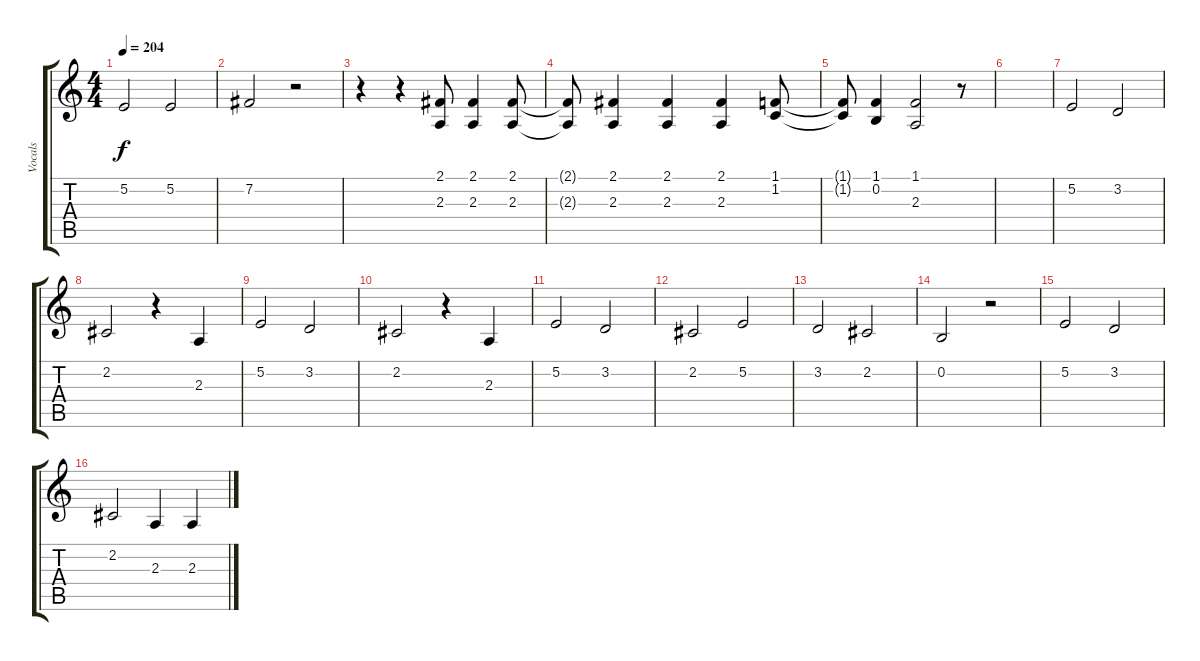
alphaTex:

\track ("Vocals" "Vocals") {instrument bassoon}
\staff {score tabs}
\tuning (E4 B3 G3 D3 A2 E2) {hide}
\ts (4 4)
\tempo 204
\clef g2
\ks c
5.2.2{dy f} 5.2.2 |
7.2.2 r.2 |
r.4 r.4 (2.1 2.3).8 (2.1 2.3).4 (2.1 2.3).8 |
(2.1{t} 2.3{t}).8 (2.1 2.3).4 (2.1 2.3).4 (2.1 2.3).4 (1.1 1.2).8 |
(1.1{t} 1.2{t}).8 (1.1 0.2).4 (1.1 2.3).2 r.8 |
|
5.2.2 3.2.2 |
2.2.2 r.4 2.3.4 |
5.2.2 3.2.2 |
2.2.2 r.4 2.3.4 |
5.2.2 3.2.2 |
2.2.2 5.2.2 |
3.2.2 2.2.2 |
0.2.2 r.2 |
5.2.2 3.2.2 |
2.2.2 2.3.4 2.3.4
